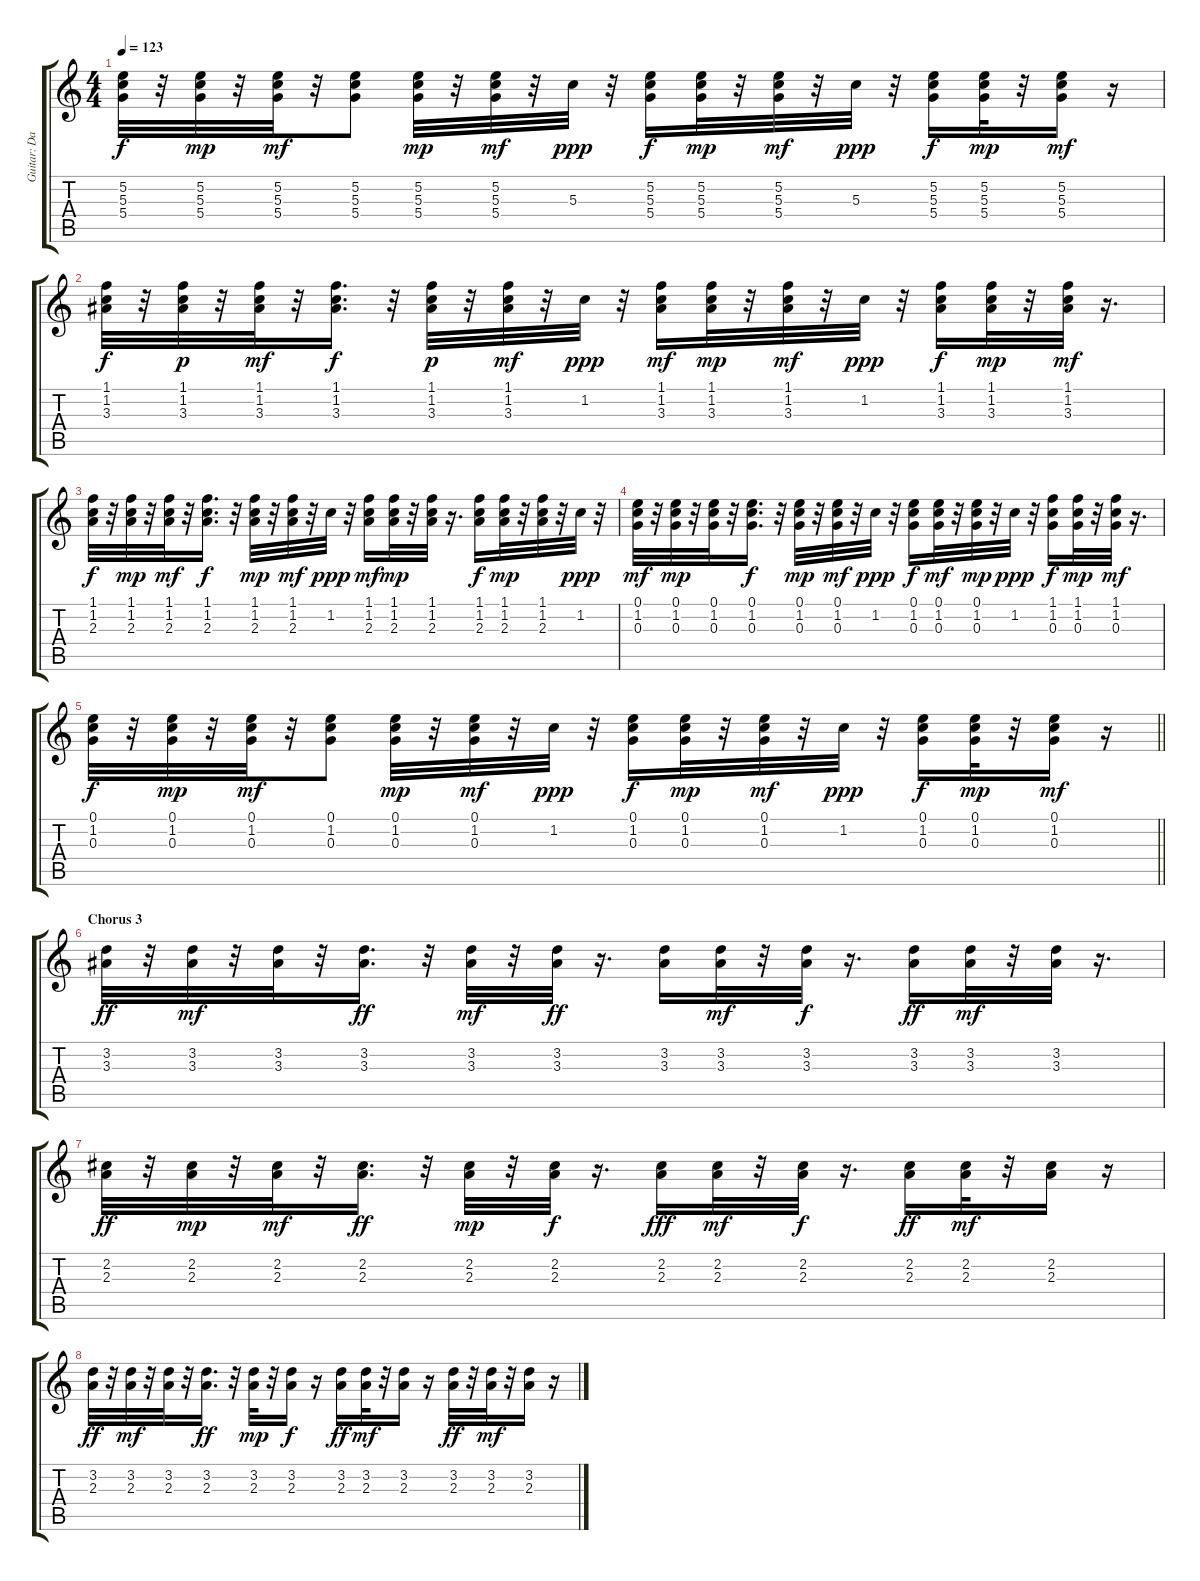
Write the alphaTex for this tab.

\track ("Guitar: Dave Brown" "Guitar: Da") {instrument acousticguitarsteel}
\staff {score tabs}
\tuning (E4 B3 G3 D3 A2 E2) {hide}
\ts (4 4)
\tempo 123
\clef g2
\ks c
(5.2 5.3 5.4).32{dy f} r.32 (5.2 5.3 5.4).32{dy mp} r.32 (5.2 5.3 5.4).32{dy mf} r.32 (5.2 5.3 5.4).8 (5.2 5.3 5.4).32{dy mp} r.32 (5.2 5.3 5.4).32{dy mf} r.32 5.3.32{dy ppp} r.32 (5.2 5.3 5.4).16{dy f} (5.2 5.3 5.4).32{dy mp} r.32 (5.2 5.3 5.4).32{dy mf} r.32 5.3.32{dy ppp} r.32 (5.2 5.3 5.4).16{dy f} (5.2 5.3 5.4).32{dy mp} r.32 (5.2 5.3 5.4).16{dy mf} r.16 |
(1.1 1.2 3.3).32{dy f} r.32 (1.1 1.2 3.3).32{dy p} r.32 (1.1 1.2 3.3).32{dy mf} r.32 (1.1 1.2 3.3).16{d dy f} r.32 (1.1 1.2 3.3).32{dy p} r.32 (1.1 1.2 3.3).32{dy mf} r.32 1.2.32{dy ppp} r.32 (1.1 1.2 3.3).16{dy mf} (1.1 1.2 3.3).32{dy mp} r.32 (1.1 1.2 3.3).32{dy mf} r.32 1.2.32{dy ppp} r.32 (1.1 1.2 3.3).16{dy f} (1.1 1.2 3.3).32{dy mp} r.32 (1.1 1.2 3.3).32{dy mf} r.16{d} |
(1.1 1.2 2.3).32{dy f} r.32 (1.1 1.2 2.3).32{dy mp} r.32 (1.1 1.2 2.3).32{dy mf} r.32 (1.1 1.2 2.3).16{d dy f} r.32 (1.1 1.2 2.3).32{dy mp} r.32 (1.1 1.2 2.3).32{dy mf} r.32 1.2.32{dy ppp} r.32 (1.1 1.2 2.3).16{dy mf} (1.1 1.2 2.3).32{dy mp} r.32 (1.1 1.2 2.3).32 r.16{d} (1.1 1.2 2.3).16{dy f} (1.1 1.2 2.3).32{dy mp} r.32 (1.1 1.2 2.3).32 r.32 1.2.32{dy ppp} r.32 |
(0.1 1.2 0.3).32{dy mf} r.32 (0.1 1.2 0.3).32{dy mp} r.32 (0.1 1.2 0.3).32 r.32 (0.1 1.2 0.3).16{d dy f} r.32 (0.1 1.2 0.3).32{dy mp} r.32 (0.1 1.2 0.3).32{dy mf} r.32 1.2.32{dy ppp} r.32 (0.1 1.2 0.3).16{dy f} (0.1 1.2 0.3).32{dy mf} r.32 (0.1 1.2 0.3).32{dy mp} r.32 1.2.32{dy ppp} r.32 (1.1 1.2 0.3).16{dy f} (1.1 1.2 0.3).32{dy mp} r.32 (1.1 1.2 0.3).32{dy mf} r.16{d} |
\barLineRight lightlight
(0.1 1.2 0.3).32{dy f} r.32 (0.1 1.2 0.3).32{dy mp} r.32 (0.1 1.2 0.3).32{dy mf} r.32 (0.1 1.2 0.3).8 (0.1 1.2 0.3).32{dy mp} r.32 (0.1 1.2 0.3).32{dy mf} r.32 1.2.32{dy ppp} r.32 (0.1 1.2 0.3).16{dy f} (0.1 1.2 0.3).32{dy mp} r.32 (0.1 1.2 0.3).32{dy mf} r.32 1.2.32{dy ppp} r.32 (0.1 1.2 0.3).16{dy f} (0.1 1.2 0.3).32{dy mp} r.32 (0.1 1.2 0.3).16{dy mf} r.16 |
\section ("" "Chorus 3")
(3.2 3.3).32{dy ff} r.32 (3.2 3.3).32{dy mf} r.32 (3.2 3.3).32 r.32 (3.2 3.3).16{d dy ff} r.32 (3.2 3.3).32{dy mf} r.32 (3.2 3.3).32{dy ff} r.16{d} (3.2 3.3).16 (3.2 3.3).32{dy mf} r.32 (3.2 3.3).32{dy f} r.16{d} (3.2 3.3).16{dy ff} (3.2 3.3).32{dy mf} r.32 (3.2 3.3).32 r.16{d} |
(2.2 2.3).32{dy ff} r.32 (2.2 2.3).32{dy mp} r.32 (2.2 2.3).32{dy mf} r.32 (2.2 2.3).16{d dy ff} r.32 (2.2 2.3).32{dy mp} r.32 (2.2 2.3).32{dy f} r.16{d} (2.2 2.3).16{dy fff} (2.2 2.3).32{dy mf} r.32 (2.2 2.3).32{dy f} r.16{d} (2.2 2.3).16{dy ff} (2.2 2.3).32{dy mf} r.32 (2.2 2.3).16 r.16 |
(3.2 2.3).32{dy ff} r.32 (3.2 2.3).32{dy mf} r.32 (3.2 2.3).32 r.32 (3.2 2.3).16{d dy ff} r.32 (3.2 2.3).32{dy mp} r.32 (3.2 2.3).16{dy f} r.16 (3.2 2.3).16{dy ff} (3.2 2.3).32{dy mf} r.32 (3.2 2.3).16 r.16 (3.2 2.3).32{dy ff} r.32 (3.2 2.3).32{dy mf} r.32 (3.2 2.3).16 r.16
